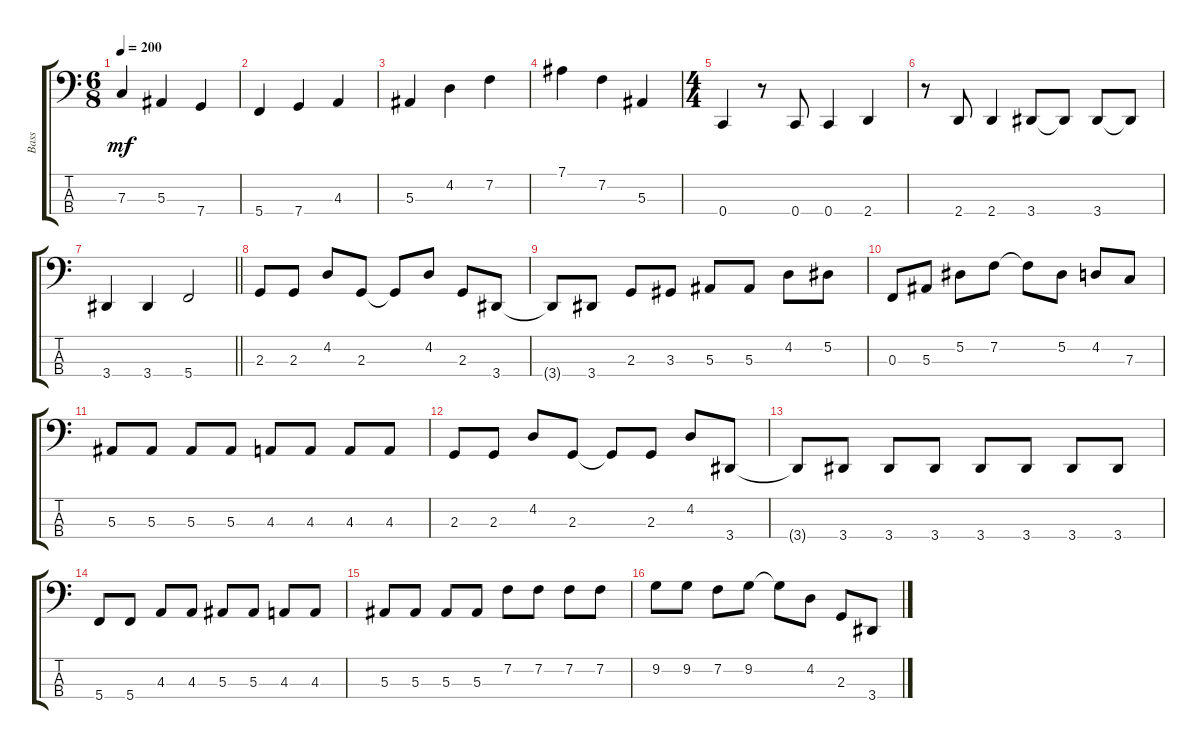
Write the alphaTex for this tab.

\track ("Bass" "Bass") {instrument electricbassfinger}
\staff {score tabs}
\tuning (Eb2 Bb1 F1 C1) {hide}
\ts (6 8)
\tempo 200
\clef f4
\ks c
7.3.4{dy mf} 5.3.4 7.4.4 |
5.4.4 7.4.4 4.3.4 |
5.3.4 4.2.4 7.2.4 |
7.1.4 7.2.4 5.3.4 |
\ts (4 4)
0.4.4 r.8 0.4.8 0.4.4 2.4.4 |
r.8 2.4.8 2.4.4 3.4.8 3.4{t}.8 3.4.8 3.4{t}.8 |
\barLineRight lightlight
3.4.4 3.4.4 5.4.2 |
2.3.8 2.3.8 4.2.8 2.3.8 2.3{t}.8 4.2.8 2.3.8 3.4.8 |
3.4{t}.8 3.4.8 2.3.8 3.3.8 5.3.8 5.3.8 4.2.8 5.2.8 |
0.3.8 5.3.8 5.2.8 7.2.8 7.2{t}.8 5.2.8 4.2.8 7.3.8 |
5.3.8 5.3.8 5.3.8 5.3.8 4.3.8 4.3.8 4.3.8 4.3.8 |
2.3.8 2.3.8 4.2.8 2.3.8 2.3{t}.8 2.3.8 4.2.8 3.4.8 |
3.4{t}.8 3.4.8 3.4.8 3.4.8 3.4.8 3.4.8 3.4.8 3.4.8 |
5.4.8 5.4.8 4.3.8 4.3.8 5.3.8 5.3.8 4.3.8 4.3.8 |
5.3.8 5.3.8 5.3.8 5.3.8 7.2.8 7.2.8 7.2.8 7.2.8 |
9.2.8 9.2.8 7.2.8 9.2.8 9.2{t}.8 4.2.8 2.3.8 3.4.8
